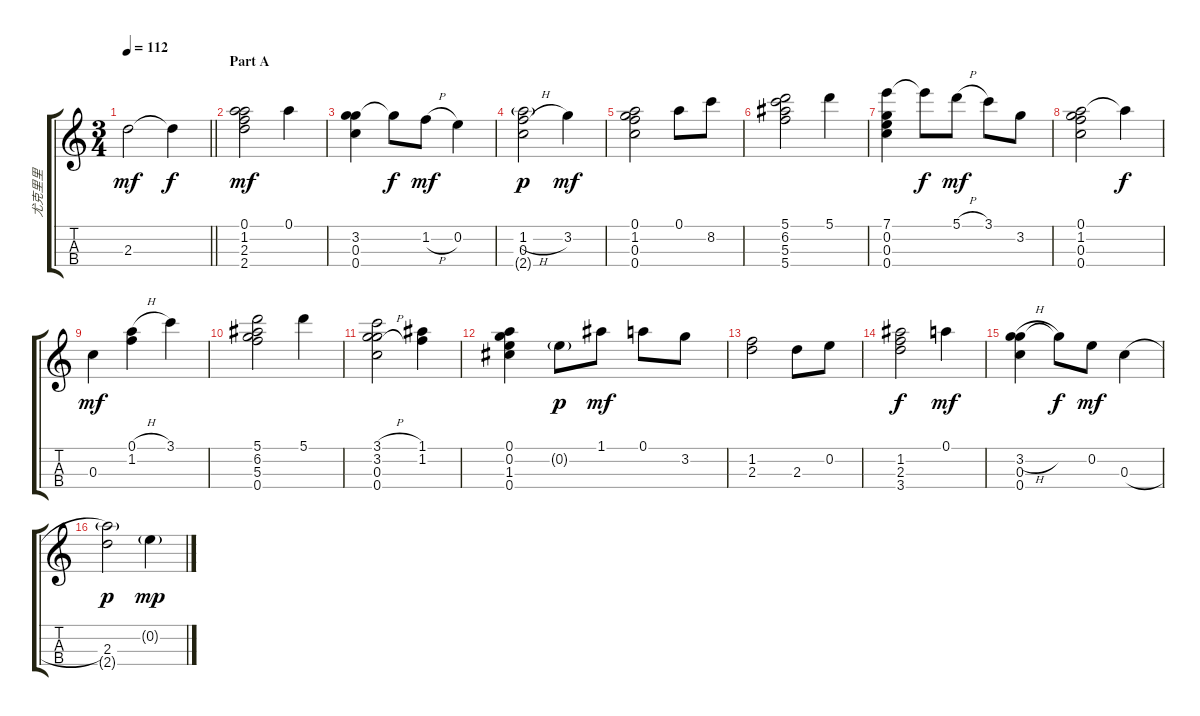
\track ("尤克里里" "尤克里里") {instrument acousticguitarsteel}
\staff {score tabs}
\tuning (A4 E4 C4 G4) {hide}
\ts (3 4)
\tempo 112
\clef g2
\barLineRight lightlight
\ks c
2.3.2{dy mf} 2.3{t}.4{dy f} |
\section ("" "Part A")
(0.1 1.2 2.3 2.4).2{dy mf} 0.1.4 |
(3.2 0.3 0.4).4 3.2{t}.8{dy f} 1.2{h}.8{dy mf} 0.2.4 |
(1.2{h} 0.3 2.4{g}).2{dy p} 3.2.4{dy mf} |
(0.1 1.2 0.3 0.4).2 0.1.8 8.2.8 |
(5.1 6.2 5.3 5.4).2 5.1.4 |
(7.1 0.2 0.3 0.4).4 7.1{t}.8{dy f} 5.1{h}.8{dy mf} 3.1.8 3.2.8 |
(0.1 1.2 0.3 0.4).2 0.1{t}.4{dy f} |
0.3.4{dy mf} (0.1{h} 1.2).4 3.1.4 |
(5.1 6.2 5.3 0.4).2 5.1.4 |
(3.1{h} 3.2{h} 0.3 0.4).2 (1.1 1.2).4 |
(0.1 0.2 1.3 0.4).4 0.2{g}.8{dy p} 1.1.8{dy mf} 0.1.8 3.2.8 |
(1.2 2.3).2 2.3.8 0.2.8 |
(1.2 2.3 3.4).2{dy f} 0.1.4{dy mf} |
(3.2{h} 0.3 0.4).4 3.2{t}.8{dy f} 0.2.8{dy mf} 0.3{h}.4 |
(2.3 2.4{g}).2{dy p} 0.2{g}.4{dy mp}
